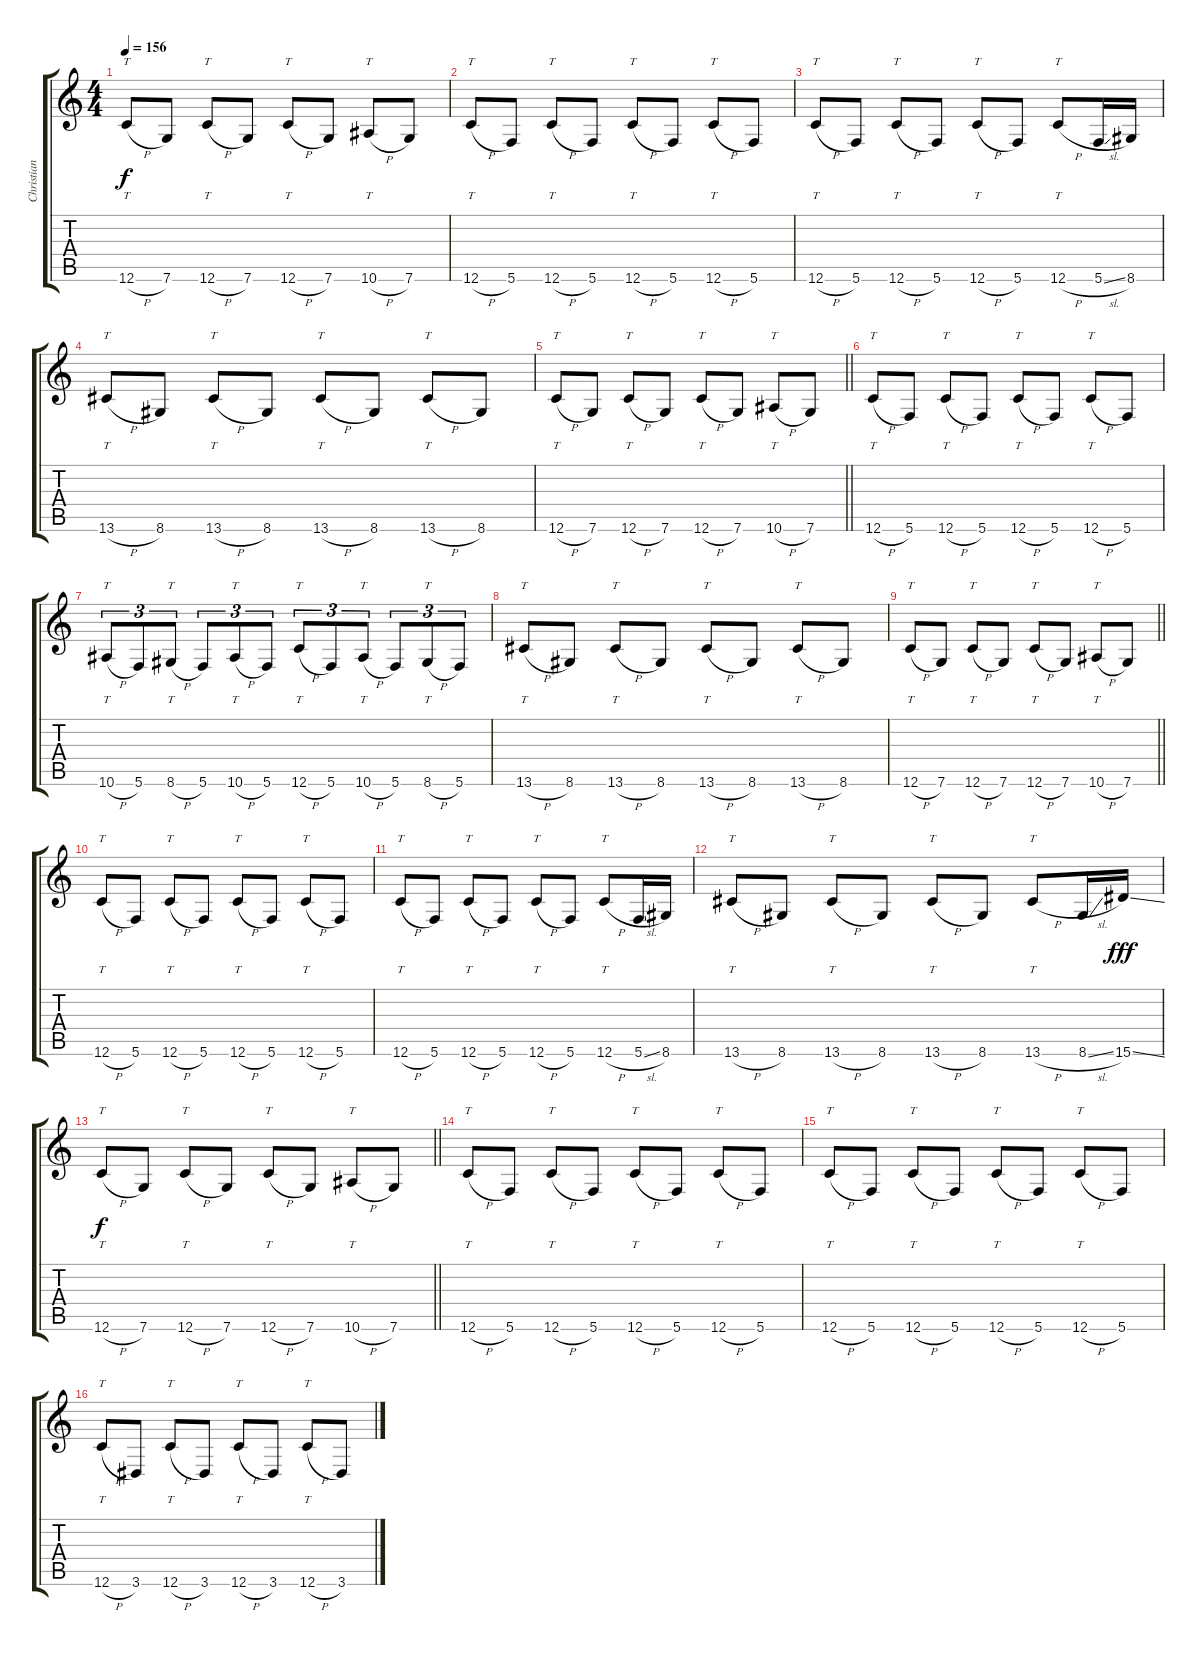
\track ("Christian Andreu" "Christian ") {instrument distortionguitar}
\staff {score tabs}
\tuning (D4 A3 F3 C3 G2 C2) {hide}
\ts (4 4)
\tempo 156
\clef g2
\ks c
12.6{h}.8{tt dy f} 7.6.8 12.6{h}.8{tt} 7.6.8 12.6{h}.8{tt} 7.6.8 10.6{h}.8{tt} 7.6.8 |
12.6{h}.8{tt} 5.6.8 12.6{h}.8{tt} 5.6.8 12.6{h}.8{tt} 5.6.8 12.6{h}.8{tt} 5.6.8 |
12.6{h}.8{tt} 5.6.8 12.6{h}.8{tt} 5.6.8 12.6{h}.8{tt} 5.6.8 12.6{h}.8{tt} 5.6{sl}.16 8.6.16 |
13.6{h}.8{tt} 8.6.8 13.6{h}.8{tt} 8.6.8 13.6{h}.8{tt} 8.6.8 13.6{h}.8{tt} 8.6.8 |
\barLineRight lightlight
12.6{h}.8{tt} 7.6.8 12.6{h}.8{tt} 7.6.8 12.6{h}.8{tt} 7.6.8 10.6{h}.8{tt} 7.6.8 |
12.6{h}.8{tt} 5.6.8 12.6{h}.8{tt} 5.6.8 12.6{h}.8{tt} 5.6.8 12.6{h}.8{tt} 5.6.8 |
10.6{h}.8{tt tu (3 2)} 5.6.8{tu (3 2)} 8.6{h}.8{tt tu (3 2)} 5.6.8{tu (3 2)} 10.6{h}.8{tt tu (3 2)} 5.6.8{tu (3 2)} 12.6{h}.8{tt tu (3 2)} 5.6.8{tu (3 2)} 10.6{h}.8{tt tu (3 2)} 5.6.8{tu (3 2)} 8.6{h}.8{tt tu (3 2)} 5.6.8{tu (3 2)} |
13.6{h}.8{tt} 8.6.8 13.6{h}.8{tt} 8.6.8 13.6{h}.8{tt} 8.6.8 13.6{h}.8{tt} 8.6.8 |
\barLineRight lightlight
12.6{h}.8{tt} 7.6.8 12.6{h}.8{tt} 7.6.8 12.6{h}.8{tt} 7.6.8 10.6{h}.8{tt} 7.6.8 |
12.6{h}.8{tt} 5.6.8 12.6{h}.8{tt} 5.6.8 12.6{h}.8{tt} 5.6.8 12.6{h}.8{tt} 5.6.8 |
12.6{h}.8{tt} 5.6.8 12.6{h}.8{tt} 5.6.8 12.6{h}.8{tt} 5.6.8 12.6{h}.8{tt} 5.6{sl}.16 8.6.16 |
13.6{h}.8{tt} 8.6.8 13.6{h}.8{tt} 8.6.8 13.6{h}.8{tt} 8.6.8 13.6{h}.8{tt} 8.6{sl}.16 15.6{ss}.16{dy fff} |
\barLineRight lightlight
12.6{h}.8{tt dy f} 7.6.8 12.6{h}.8{tt} 7.6.8 12.6{h}.8{tt} 7.6.8 10.6{h}.8{tt} 7.6.8 |
\section ("" "")
12.6{h}.8{tt} 5.6.8 12.6{h}.8{tt} 5.6.8 12.6{h}.8{tt} 5.6.8 12.6{h}.8{tt} 5.6.8 |
12.6{h}.8{tt} 5.6.8 12.6{h}.8{tt} 5.6.8 12.6{h}.8{tt} 5.6.8 12.6{h}.8{tt} 5.6.8 |
12.6{h}.8{tt} 3.6.8 12.6{h}.8{tt} 3.6.8 12.6{h}.8{tt} 3.6.8 12.6{h}.8{tt} 3.6.8
